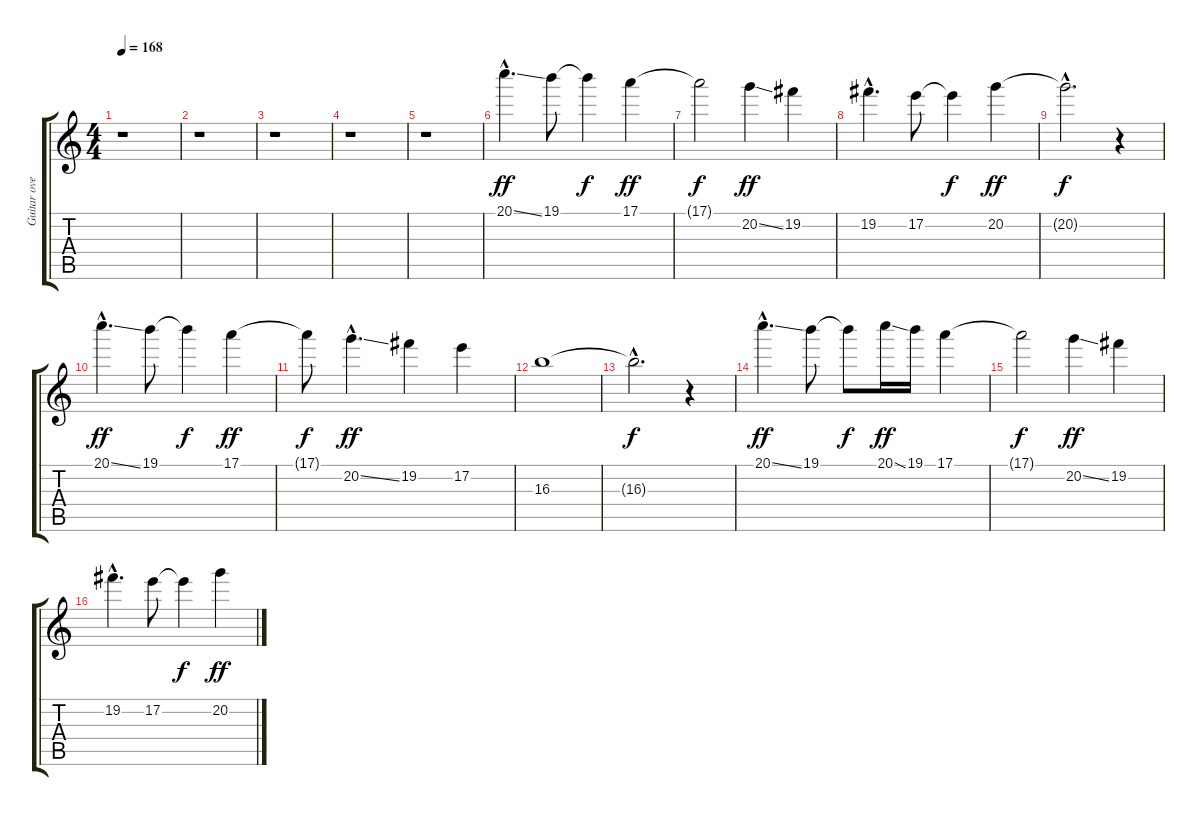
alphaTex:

\track ("Guitar overdub" "Guitar ove") {instrument overdrivenguitar}
\staff {score tabs}
\tuning (E4 B3 G3 D3 A2 E2) {hide}
\ts (4 4)
\tempo 168
\clef g2
\ks c
r.1{dy ff} |
r.1 |
r.1 |
r.1 |
r.1 |
20.1{ss hac}.4{d} 19.1.8 19.1{t}.4{dy f} 17.1.4{dy ff} |
17.1{t}.2{dy f} 20.2{ss}.4{dy ff} 19.2.4 |
19.2{hac}.4{d} 17.2.8 17.2{t}.4{dy f} 20.2.4{dy ff} |
20.2{hac t}.2{d dy f} r.4 |
20.1{ss hac}.4{d dy ff} 19.1.8 19.1{t}.4{dy f} 17.1.4{dy ff} |
17.1{t}.8{dy f} 20.2{ss hac}.4{d dy ff} 19.2.4 17.2.4 |
16.3.1 |
16.3{hac t}.2{d dy f} r.4 |
20.1{ss hac}.4{d dy ff} 19.1.8 19.1{t}.8{dy f} 20.1{ss}.16{dy ff} 19.1.16 17.1.4 |
17.1{t}.2{dy f} 20.2{ss}.4{dy ff} 19.2.4 |
19.2{hac}.4{d} 17.2.8 17.2{t}.4{dy f} 20.2.4{dy ff}
